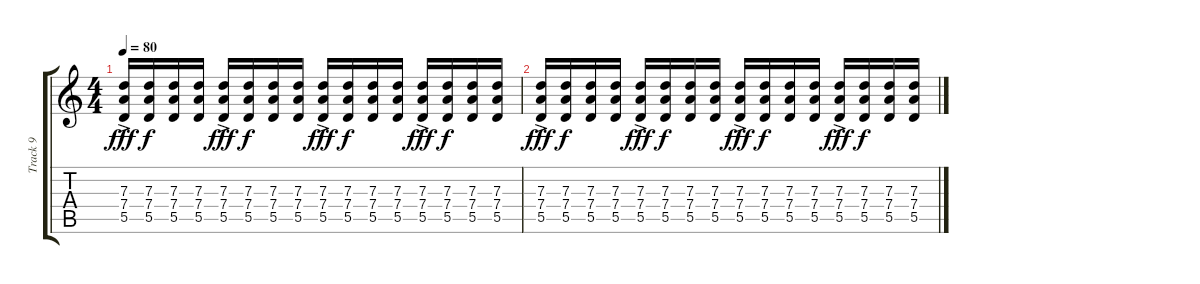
\track ("Track 9" "Track 9") {instrument overdrivenguitar}
\staff {score tabs}
\tuning (E4 B3 G3 D3 A2 E2) {hide}
\ts (4 4)
\tempo 80
\clef g2
\ks c
(7.3{ac} 7.4{ac} 5.5{ac}).16{dy fff} (7.3 7.4 5.5).16{dy f} (7.3 7.4 5.5).16 (7.3 7.4 5.5).16 (7.3{ac} 7.4{ac} 5.5{ac}).16{dy fff} (7.3 7.4 5.5).16{dy f} (7.3 7.4 5.5).16 (7.3 7.4 5.5).16 (7.3{ac} 7.4{ac} 5.5{ac}).16{dy fff} (7.3 7.4 5.5).16{dy f} (7.3 7.4 5.5).16 (7.3 7.4 5.5).16 (7.3{ac} 7.4{ac} 5.5{ac}).16{dy fff} (7.3 7.4 5.5).16{dy f} (7.3 7.4 5.5).16 (7.3 7.4 5.5).16 |
(7.3{ac} 7.4{ac} 5.5{ac}).16{dy fff} (7.3 7.4 5.5).16{dy f} (7.3 7.4 5.5).16 (7.3 7.4 5.5).16 (7.3{ac} 7.4{ac} 5.5{ac}).16{dy fff} (7.3 7.4 5.5).16{dy f} (7.3 7.4 5.5).16 (7.3 7.4 5.5).16 (7.3{ac} 7.4{ac} 5.5{ac}).16{dy fff} (7.3 7.4 5.5).16{dy f} (7.3 7.4 5.5).16 (7.3 7.4 5.5).16 (7.3{ac} 7.4{ac} 5.5{ac}).16{dy fff} (7.3 7.4 5.5).16{dy f} (7.3 7.4 5.5).16 (7.3 7.4 5.5).16
